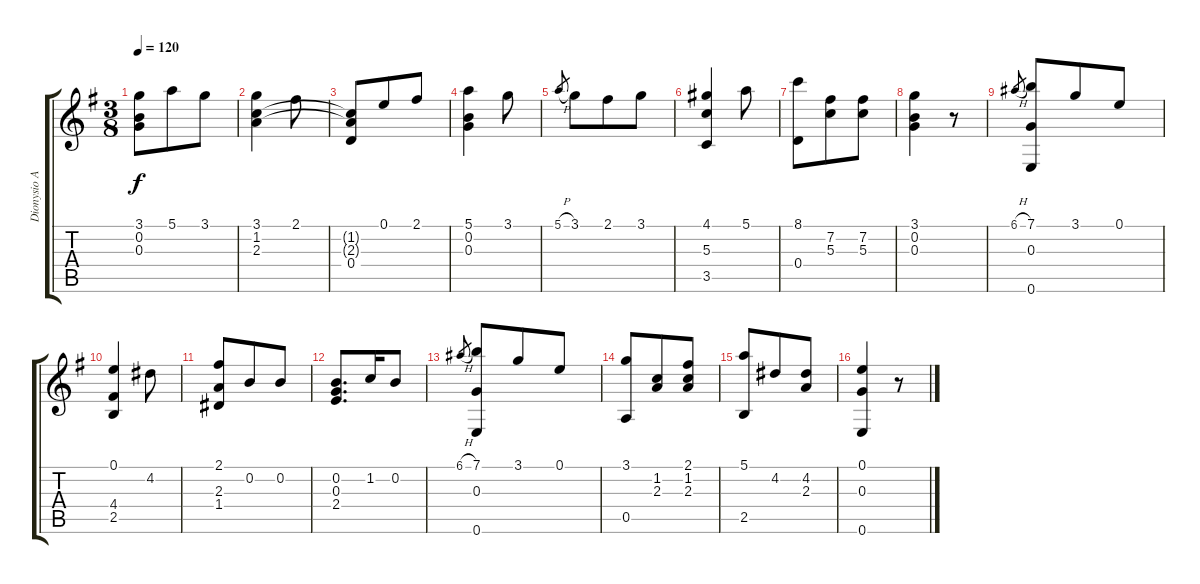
\track ("Dionysio Aguado" "Dionysio A") {instrument acousticguitarnylon}
\staff {score tabs}
\tuning (E4 B3 G3 D3 A2 E2) {hide}
\ts (3 8)
\tempo 120
\clef g2
\ks g
(3.1 0.2 0.3).8{dy f} 5.1.8 3.1.8 |
(3.1 1.2 2.3).4 2.1.8 |
(1.2{t} 2.3{t} 0.4).8 0.1.8 2.1.8 |
(5.1 0.2 0.3).4 3.1.8 |
5.1{h}.8{gr} 3.1.8 2.1.8 3.1.8 |
(4.1 5.3 3.5).4 5.1.8 |
(8.1 0.4).8 (7.2 5.3).8 (7.2 5.3).8 |
(3.1 0.2 0.3).4 r.8 |
6.1{h}.8{gr} (7.1 0.3 0.6).8 3.1.8 0.1.8 |
(0.1 4.4 2.5).4 4.2.8 |
(2.1 2.3 1.4).8 0.2.8 0.2.8 |
(0.2 0.3 2.4).8{d} 1.2.16 0.2.8 |
6.1{h}.8{gr} (7.1 0.3 0.6).8 3.1.8 0.1.8 |
(3.1 0.5).8 (1.2 2.3).8 (2.1 1.2 2.3).8 |
(5.1 2.5).8 4.2.8 (4.2 2.3).8 |
(0.1 0.3 0.6).4 r.8
